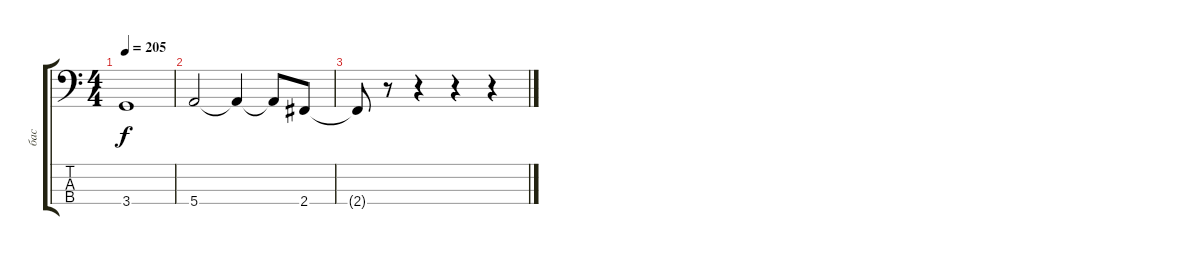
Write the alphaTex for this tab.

\track ("бас" "бас") {instrument electricbassfinger}
\staff {score tabs}
\tuning (G2 D2 A1 E1) {hide}
\ts (4 4)
\tempo 205
\clef f4
\ks c
3.4.1{dy f} |
5.4.2 5.4{t}.4 5.4{t}.8 2.4.8 |
2.4{t}.8 r.8 r.4 r.4 r.4
